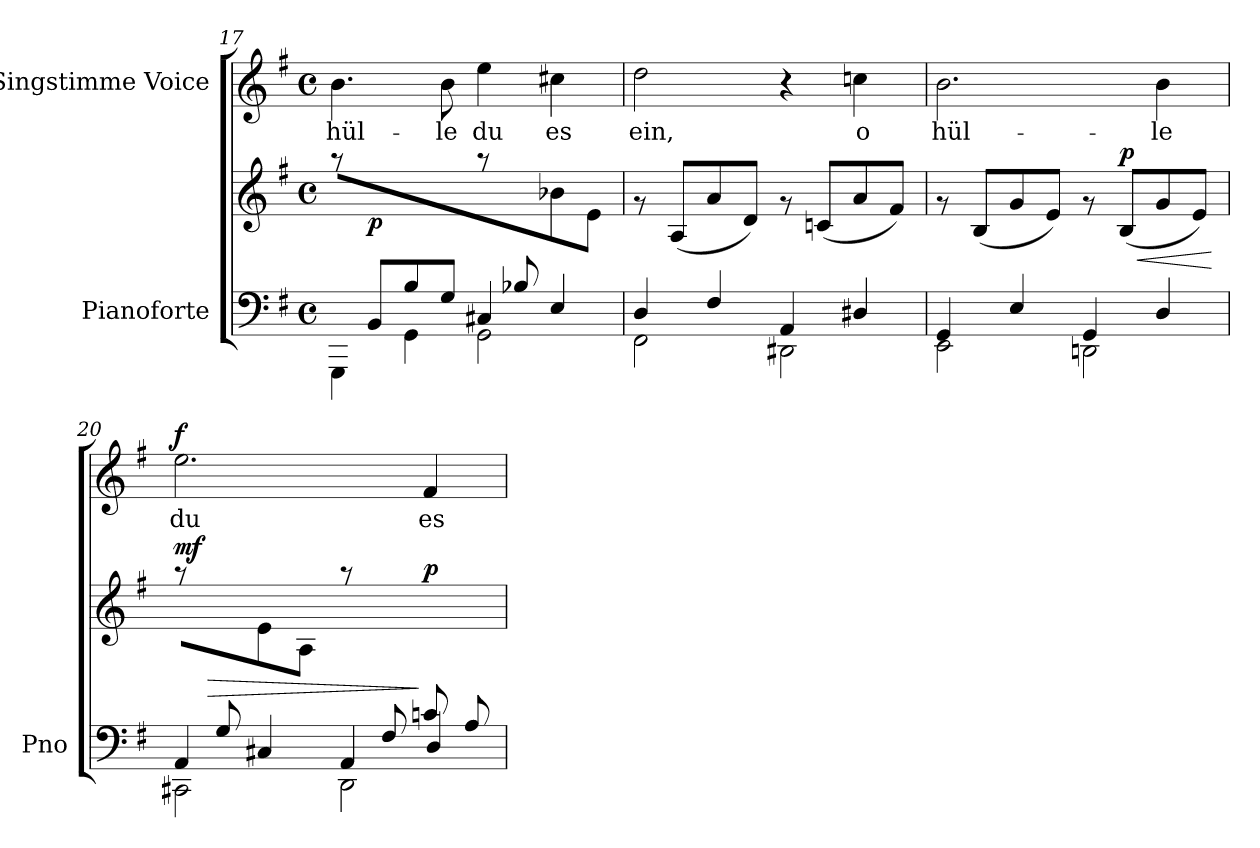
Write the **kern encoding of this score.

**kern	**kern	**dynam	**kern	**text	**dynam
*part2	*part2	*part2	*part1	*part1	*part1
*staff3	*staff2	*staff2/3	*staff1	*staff1	*staff1
*I"Pianoforte	*	*	*I"Singstimme Voice	*	*
*I'Pno	*	*	*	*	*
!!LO:PB:g=z
*clefF4	*clefG2	*	*clefG2	*	*
*k[f#]	*k[f#]	*	*k[f#]	*	*
*M4/4	*M4/4	*	*M4/4	*	*
*met(c)	*met(c)	*	*met(c)	*	*
=17	=17	=17	=17	=17	=17
*^	*	*	*	*	*
*	*^	*	*	*	*	*
!	!	!	!	!	!	!LO:LY:b	!
8ryy	4GGG\	2ryy	8raa	.	4.b\	hül-	.
!	!	!	!	!LO:DY:b	!	!	!
8BB/L	.	.	4.ryy	p	.	.	.
8B/	4GG\	.	.	.	.	.	.
!	!	!	!	!	!	!LO:LY:b	!
8G/J	.	.	.	.	8b\	-le	.
!	!	!	!	!	!	!LO:LY:b	!
8ryy	4C#X/	2GG\	8raa	.	4ee\	du	.
(>8B-X/L	.	.	8ryy	.	.	.	.
!	!	!	!	!	!	!LO:LY:b	!
4ryy	4E/	.	8b-X\	.	4cc#X\	es	.
.	.	.	8e\J)	.	.	.	.
*	*v	*v	*	*	*	*	*
=18	=18	=18	=18	=18	=18	=18
!	!	!	!	!	!LO:LY:b	!
4D/	2FF#\	8rg	.	2dd\	ein,	.
.	.	(<8A/L	.	.	.	.
4F#/	.	8a/	.	.	.	.
.	.	8d/J)	.	.	.	.
4AA/	2DD#X\	8rg	.	4r	.	.
.	.	(<8cn/L	.	.	.	.
!	!	!	!	!	!LO:LY:b	!
4D#X/	.	8a/	.	4ccn\	o	.
.	.	8f#/J)	.	.	.	.
=19	=19	=19	=19	=19	=19	=19
!	!	!	!	!	!LO:LY:b	!
4GG/	2EE\	8rg	.	2.b\	hül-	.
.	.	(<8B/L	.	.	.	.
4E/	.	8g/	.	.	.	.
.	.	8e/J)	.	.	.	.
4GG/	2DDn\	8rg	.	.	.	.
!	!	!	!LO:HP:b	!	!	!
!	!	!	!LO:DY:n=1:a	!	!	!
.	.	(<8B/L	< p	.	.	.
!	!	!	!	!	!LO:LY:b	!
4D/	.	8g/	.	4b\	-le	.
.	.	8e/J)	.	.	.	.
*v	*v	*	*	*	*	*
.	.	[	.	.	.
=20	=20	=20	=20	=20	=20
*^	*	*	*	*	*
*	*^	*	*	*	*	*
!	!	!	!	!LO:HP:b	!	!LO:LY:b	!
!	!	!	!	!LO:DY:n=1:a	!	!	!LO:DY:a
8ryy	4AA/	2CC#X\	8raa	> mf	2.ee\	du	f
(>8G/L	.	.	8ryy	.	.	.	.
4.ryy	4C#X/	.	8e\	.	.	.	.
.	.	.	8A\J)	.	.	.	.
.	4AA/	2DD\	8raa	.	.	.	.
8F#/L	.	.	8ryy	.	.	.	.
!	!	!	!	!LO:DY:n=2:a	!	!LO:LY:b	!
8cn/	4D/	.	4ryy	] p	4f#/	es	.
8A/J	.	.	.	.	.	.	.
*v	*v	*v	*	*	*	*	*
=	=	=	=	=	=
*-	*-	*-	*-	*-	*-
